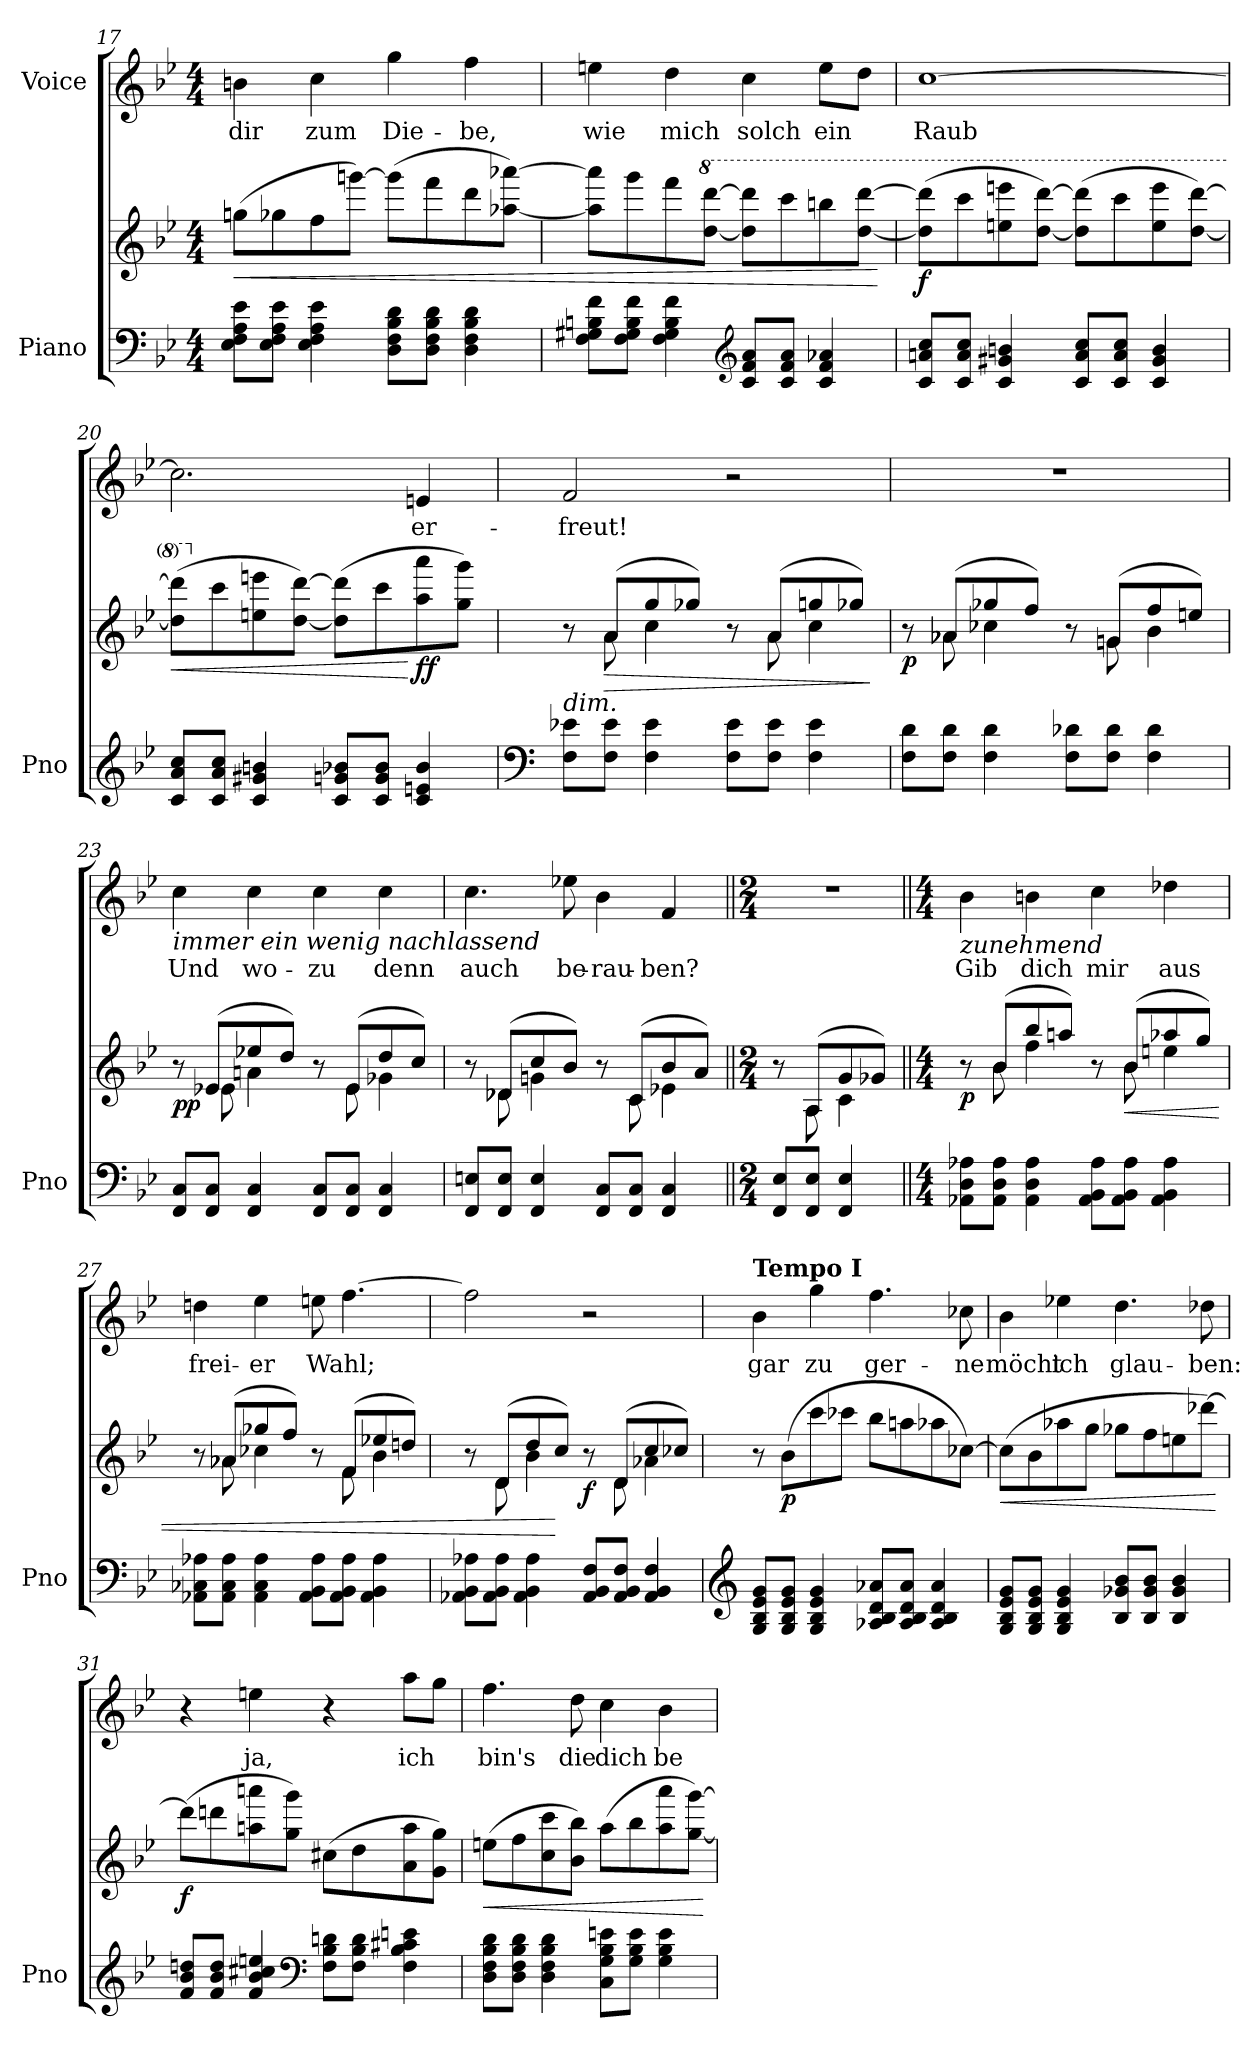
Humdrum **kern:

**kern	**kern	**dynam	**kern	**text
*part2	*part2	*part2	*part1	*part1
*staff3	*staff2	*staff2/3	*staff1	*staff1
*I"Piano	*	*	*I"Voice	*
*I'Pno	*	*	*	*
!!LO:PB:g=z
*clefF4	*clefG2	*	*clefG2	*
*k[b-e-]	*k[b-e-]	*	*k[b-e-]	*
*M4/4	*M4/4	*	*M4/4	*
=17	=17	=17	=17	=17
!	!	!LO:HP:b	!	!LO:LY:b
8E-\ 8F\ 8A\ 8e-\L	(8ggn\L	<	4bn\	dir
8E-\ 8F\ 8A\ 8e-\J	8gg-X\	.	.	.
!	!	!	!	!LO:LY:b
4E-\ 4F\ 4A\ 4e-\	8ff\	.	4cc\	zum
.	[8gggn\J)	.	.	.
!	!	!	!	!LO:LY:b
8D\ 8F\ 8B-\ 8d\L	(8ggg\L]	.	4gg\	Die-
8D\ 8F\ 8B-\ 8d\J	8fff\	.	.	.
!	!	!	!	!LO:LY:b
4D\ 4F\ 4B-\ 4d\	8ddd\	.	4ff\	-be,
.	[8aa-X\ [8aaa-X\J)	.	.	.
=18	=18	=18	=18	=18
!	!	!	!	!LO:LY:b
8F\ 8G#X\ 8Bn\ 8f\L	8aa-\] 8aaa-\]L	.	4een\	wie
8F\ 8G#\ 8B\ 8f\J	8ggg\	.	.	.
!	!	!	!	!LO:LY:b
4F\ 4G#\ 4B\ 4f\	8fff\	.	4dd\	mich
*	*8va	*	*	*
.	[8ddd\ [8dddd\J	.	.	.
*clefG2	*	*	*	*
!	!	!	!	!LO:LY:b
8c/ 8f/ 8a/L	8ddd\] 8dddd\]L	.	4cc\	solch
8c/ 8f/ 8a/J	8cccc\	.	.	.
!	!	!	!	!LO:LY:b
4c/ 4f/ 4a-X/	8bbbn\	.	8ee\L	ein
.	[8ddd\ [8dddd\J	.	8dd\J	.
.	.	[	.	.
=19	=19	=19	=19	=19
!	!	!LO:DY:b	!	!LO:LY:b
8c/ 8an/ 8cc/L	(8ddd\] 8dddd\]L	f	[1cc	Raub
8c/ 8a/ 8cc/J	8cccc\	.	.	.
4c/ 4g#X/ 4bn/	8eeen\ 8eeeen\	.	.	.
.	[8ddd\ [8dddd\J)	.	.	.
8c/ 8a/ 8cc/L	(8ddd\] 8dddd\]L	.	.	.
8c/ 8a/ 8cc/J	8cccc\	.	.	.
4c/ 4g#/ 4b/	8eee\ 8eeee\	.	.	.
.	[8ddd\ [8dddd\J)	.	.	.
=20	=20	=20	=20	=20
!	!	!LO:HP:b	!	!
8c/ 8a/ 8cc/L	(8ddd\] 8dddd\]L	<	2.cc\]	.
*	*X8va	*	*	*
8c/ 8a/ 8cc/J	8ccc\	.	.	.
4c/ 4g#X/ 4bn/	8een\ 8eeen\	.	.	.
.	[8dd\ [8ddd\J)	.	.	.
8c/ 8gn/ 8b-X/L	(8dd\] 8ddd\]L	.	.	.
8c/ 8g/ 8b-/J	8ccc\	.	.	.
!	!	!LO:DY:n=1:b	!	!LO:LY:b
4c/ 4en/ 4b-/	8aa\ 8aaa\	[ ff	4en/	er-
.	8gg\ 8ggg\J)	.	.	.
!!LO:LB:g=z
=21	=21	=21	=21	=21
*clefF4	*	*	*	*
*	*^	*	*	*
!	!LO:TX:b:i:t=dim.	!	!	!	!
!	!	!	!	!	!LO:LY:b
8F\ 8e-X\L	8r	8ryy	.	2f/	-freut!
!	!	!	!LO:HP:b	!	!
8F\ 8e-\J	(8a/L	8a\	>	.	.
4F\ 4e-\	8gg/	4cc\	.	.	.
.	8gg-X/J)	.	.	.	.
8F\ 8e-\L	8r	8ryy	.	2r	.
8F\ 8e-\J	(8a/L	8a\	.	.	.
4F\ 4e-\	8ggn/	4cc\	.	.	.
.	8gg-X/J)	.	.	.	.
*	*v	*v	*	*	*
.	.	]	.	.
=22	=22	=22	=22	=22
*	*^	*	*	*
!	!	!	!LO:DY:b	!	!
8F\ 8d\L	8r	8ryy	p	1r	.
8F\ 8d\J	(8a-X/L	8a-\	.	.	.
4F\ 4d\	8gg-X/	4cc-X\	.	.	.
.	8ff/J)	.	.	.	.
8F\ 8d-X\L	8r	8ryy	.	.	.
8F\ 8d-\J	(8gn/L	8g\	.	.	.
4F\ 4d-\	8ff/	4b-\	.	.	.
.	8een/J)	.	.	.	.
=23	=23	=23	=23	=23	=23
!	!	!	!	!LO:TX:b:i:t=immer ein wenig nachlassend	!
!	!	!	!LO:DY:b	!	!LO:LY:b
8FF/ 8C/L	8r	8ryy	pp	4cc\	Und
8FF/ 8C/J	(>8e-X/L	8e-\	.	.	.
!	!	!	!	!	!LO:LY:b
4FF/ 4C/	8ee-X/	4an\	.	4cc\	wo-
.	8dd/J)	.	.	.	.
!	!	!	!	!	!LO:LY:b
8FF/ 8C/L	8r	8ryy	.	4cc\	-zu
8FF/ 8C/J	(>8e-/L	8e-\	.	.	.
!	!	!	!	!	!LO:LY:b
4FF/ 4C/	8dd/	4g-X\	.	4cc\	denn
.	8cc/J)	.	.	.	.
=24	=24	=24	=24	=24	=24
!	!	!	!	!	!LO:LY:b
8FF/ 8En/L	8r	8ryy	.	4.cc\	auch
8FF/ 8E/J	(>8d-X/L	8d-\	.	.	.
4FF/ 4E/	8cc/	4gn\	.	.	.
!	!	!	!	!	!LO:LY:b
.	8b-/J)	.	.	8ee-X\	be-
!	!	!	!	!	!LO:LY:b
8FF/ 8C/L	8r	8ryy	.	4b-\	-rau-
8FF/ 8C/J	(>8c/L	8c\	.	.	.
!	!	!	!	!	!LO:LY:b
4FF/ 4C/	8b-/	4e-X\	.	4f/	-ben?
.	8a/J)	.	.	.	.
!!LO:LB:g=z
=25||	=25||	=25||	=25||	=25||	=25||
*M2/4	*M2/4	*	*	*M2/4	*
8FF/ 8E-/L	8r	8ryy	.	2r	.
8FF/ 8E-/J	(>8A/L	8A\	.	.	.
4FF/ 4E-/	8g/	4c\	.	.	.
.	8g-X/J)	.	.	.	.
=26||	=26||	=26||	=26||	=26||	=26||
*M4/4	*M4/4	*	*	*M4/4	*
!	!	!	!	!LO:TX:b:i:t=zunehmend	!
!	!	!	!LO:DY:b	!	!LO:LY:b
8AA-X\ 8D\ 8A-X\L	8r	8ryy	p	4b-\	Gib
8AA-\ 8D\ 8A-\J	(>8b-/L	8b-\	.	.	.
!	!	!	!	!	!LO:LY:b
4AA-\ 4D\ 4A-\	8bb-/	4ff\	.	4bn\	dich
.	8aan/J)	.	.	.	.
!	!	!	!	!	!LO:LY:b
8AA-\ 8BB-\ 8A-\L	8r	8ryy	.	4cc\	mir
!	!	!	!LO:HP:b	!	!
8AA-\ 8BB-\ 8A-\J	(>8b-/L	8b-\	<	.	.
!	!	!	!	!	!LO:LY:b
4AA-\ 4BB-\ 4A-\	8aa-X/	4een\	.	4dd-X\	aus
.	8gg/J)	.	.	.	.
=27	=27	=27	=27	=27	=27
!	!	!	!	!	!LO:LY:b
8AA-X\ 8C-X\ 8A-X\L	8r	8ryy	.	4ddn\	frei-
8AA-\ 8C-\ 8A-\J	(>8a-X/L	8a-\	.	.	.
!	!	!	!	!	!LO:LY:b
4AA-\ 4C-\ 4A-\	8gg-X/	4cc-X\	.	4ee-\	-er
.	8ff/J)	.	.	.	.
!	!	!	!	!	!LO:LY:b
8AA-\ 8BB-\ 8A-\L	8r	8ryy	.	8een\	Wahl;
8AA-\ 8BB-\ 8A-\J	(>8f/L	8f\	.	[4.ff\	.
4AA-\ 4BB-\ 4A-\	8ee-X/	4b-\	.	.	.
.	8ddn/J)	.	.	.	.
=28	=28	=28	=28	=28	=28
8AA-X\ 8BB-\ 8A-X\L	8r	8ryy	.	2ff\]	.
8AA-\ 8BB-\ 8A-\J	(>8d/L	8d\	.	.	.
4AA-\ 4BB-\ 4A-\	8dd/	4b-\	.	.	.
.	8cc/J)	.	[	.	.
!	!	!	!LO:DY:b	!	!
8AA-/ 8BB-/ 8F/L	8r	8ryy	f	2r	.
8AA-/ 8BB-/ 8F/J	(>8d/L	8d\	.	.	.
4AA-/ 4BB-/ 4F/	8cc/	4a-X\	.	.	.
.	8cc-X/J)	.	.	.	.
*	*v	*v	*	*	*
!!LO:LB:g=z
=29	=29	=29	=29	=29
*clefG2	*	*	*	*
!	!	!	!LO:TX:a:B:t=Tempo I	!
!	!	!	!	!LO:LY:b
8G/ 8B-/ 8e-/ 8g/L	8r	.	4b-\	gar
!	!	!LO:DY:b	!	!
8G/ 8B-/ 8e-/ 8g/J	(8b-\L	p	.	.
!	!	!	!	!LO:LY:b
4G/ 4B-/ 4e-/ 4g/	8ccc\	.	4gg\	zu
.	8ccc-X\J	.	.	.
!	!	!	!	!LO:LY:b
8A-X/ 8B-/ 8d/ 8a-X/L	8bb-\L	.	4.ff\	ger-
8A-/ 8B-/ 8d/ 8a-/J	8aan\	.	.	.
4A-/ 4B-/ 4d/ 4a-/	8aa-X\	.	.	.
!	!	!	!	!LO:LY:b
.	[8cc-X\J)	.	8cc-X\	-ne
=30	=30	=30	=30	=30
!	!	!LO:HP:b	!	!LO:LY:b
8G/ 8B-/ 8e-/ 8g/L	(8cc-\L]	<	4b-\	möcht
8G/ 8B-/ 8e-/ 8g/J	8b-\	.	.	.
!	!	!	!	!LO:LY:b
4G/ 4B-/ 4e-/ 4g/	8aa-X\	.	4ee-X\	ich
.	8gg\J	.	.	.
!	!	!	!	!LO:LY:b
8B-/ 8g-X/ 8b-/L	8gg-X\L	.	4.dd\	glau-
8B-/ 8g-/ 8b-/J	8ff\	.	.	.
4B-/ 4g-/ 4b-/	8een\	.	.	.
!	!	!	!	!LO:LY:b
.	[8ddd-X\J)	.	8dd-X\	-ben:
.	.	[	.	.
=31	=31	=31	=31	=31
!	!	!LO:DY:b	!	!
8f/ 8b-/ 8ddn/L	(8ddd-\L]	f	4r	.
8f/ 8b-/ 8dd/J	8dddn\	.	.	.
!	!	!	!	!LO:LY:b
4f/ 4b-/ 4cc#X/ 4een/	8aan\ 8aaan\	.	4een\	ja,
.	8gg\ 8ggg\J)	.	.	.
*clefF4	*	*	*	*
8F\ 8B-\ 8dn\L	(8cc#X\L	.	4r	.
8F\ 8B-\ 8d\J	8dd\	.	.	.
!	!	!	!	!LO:LY:b
4F\ 4B-\ 4c#X\ 4en\	8a\ 8aa\	.	8aa\L	ich
.	8g\ 8gg\J)	.	8gg\J	.
=32	=32	=32	=32	=32
!	!	!LO:HP:b	!	!LO:LY:b
8D\ 8F\ 8B-\ 8d\L	(8een\L	<	4.ff\	bin's
8D\ 8F\ 8B-\ 8d\J	8ff\	.	.	.
4D\ 4F\ 4B-\ 4d\	8cc\ 8ccc\	.	.	.
!	!	!	!	!LO:LY:b
.	8b-\ 8bb-\J)	.	8dd\	die
!	!	!	!	!LO:LY:b
8C\ 8G\ 8B-\ 8en\L	(8aa\L	.	4cc\	dich
8G\ 8B-\ 8e\J	8bb-\	.	.	.
!	!	!	!	!LO:LY:b
4G\ 4B-\ 4e\	8aa\ 8aaa\	.	4b-\	be-
.	[8gg\ [8ggg\J)	.	.	.
.	.	[	.	.
=	=	=	=	=
*-	*-	*-	*-	*-
